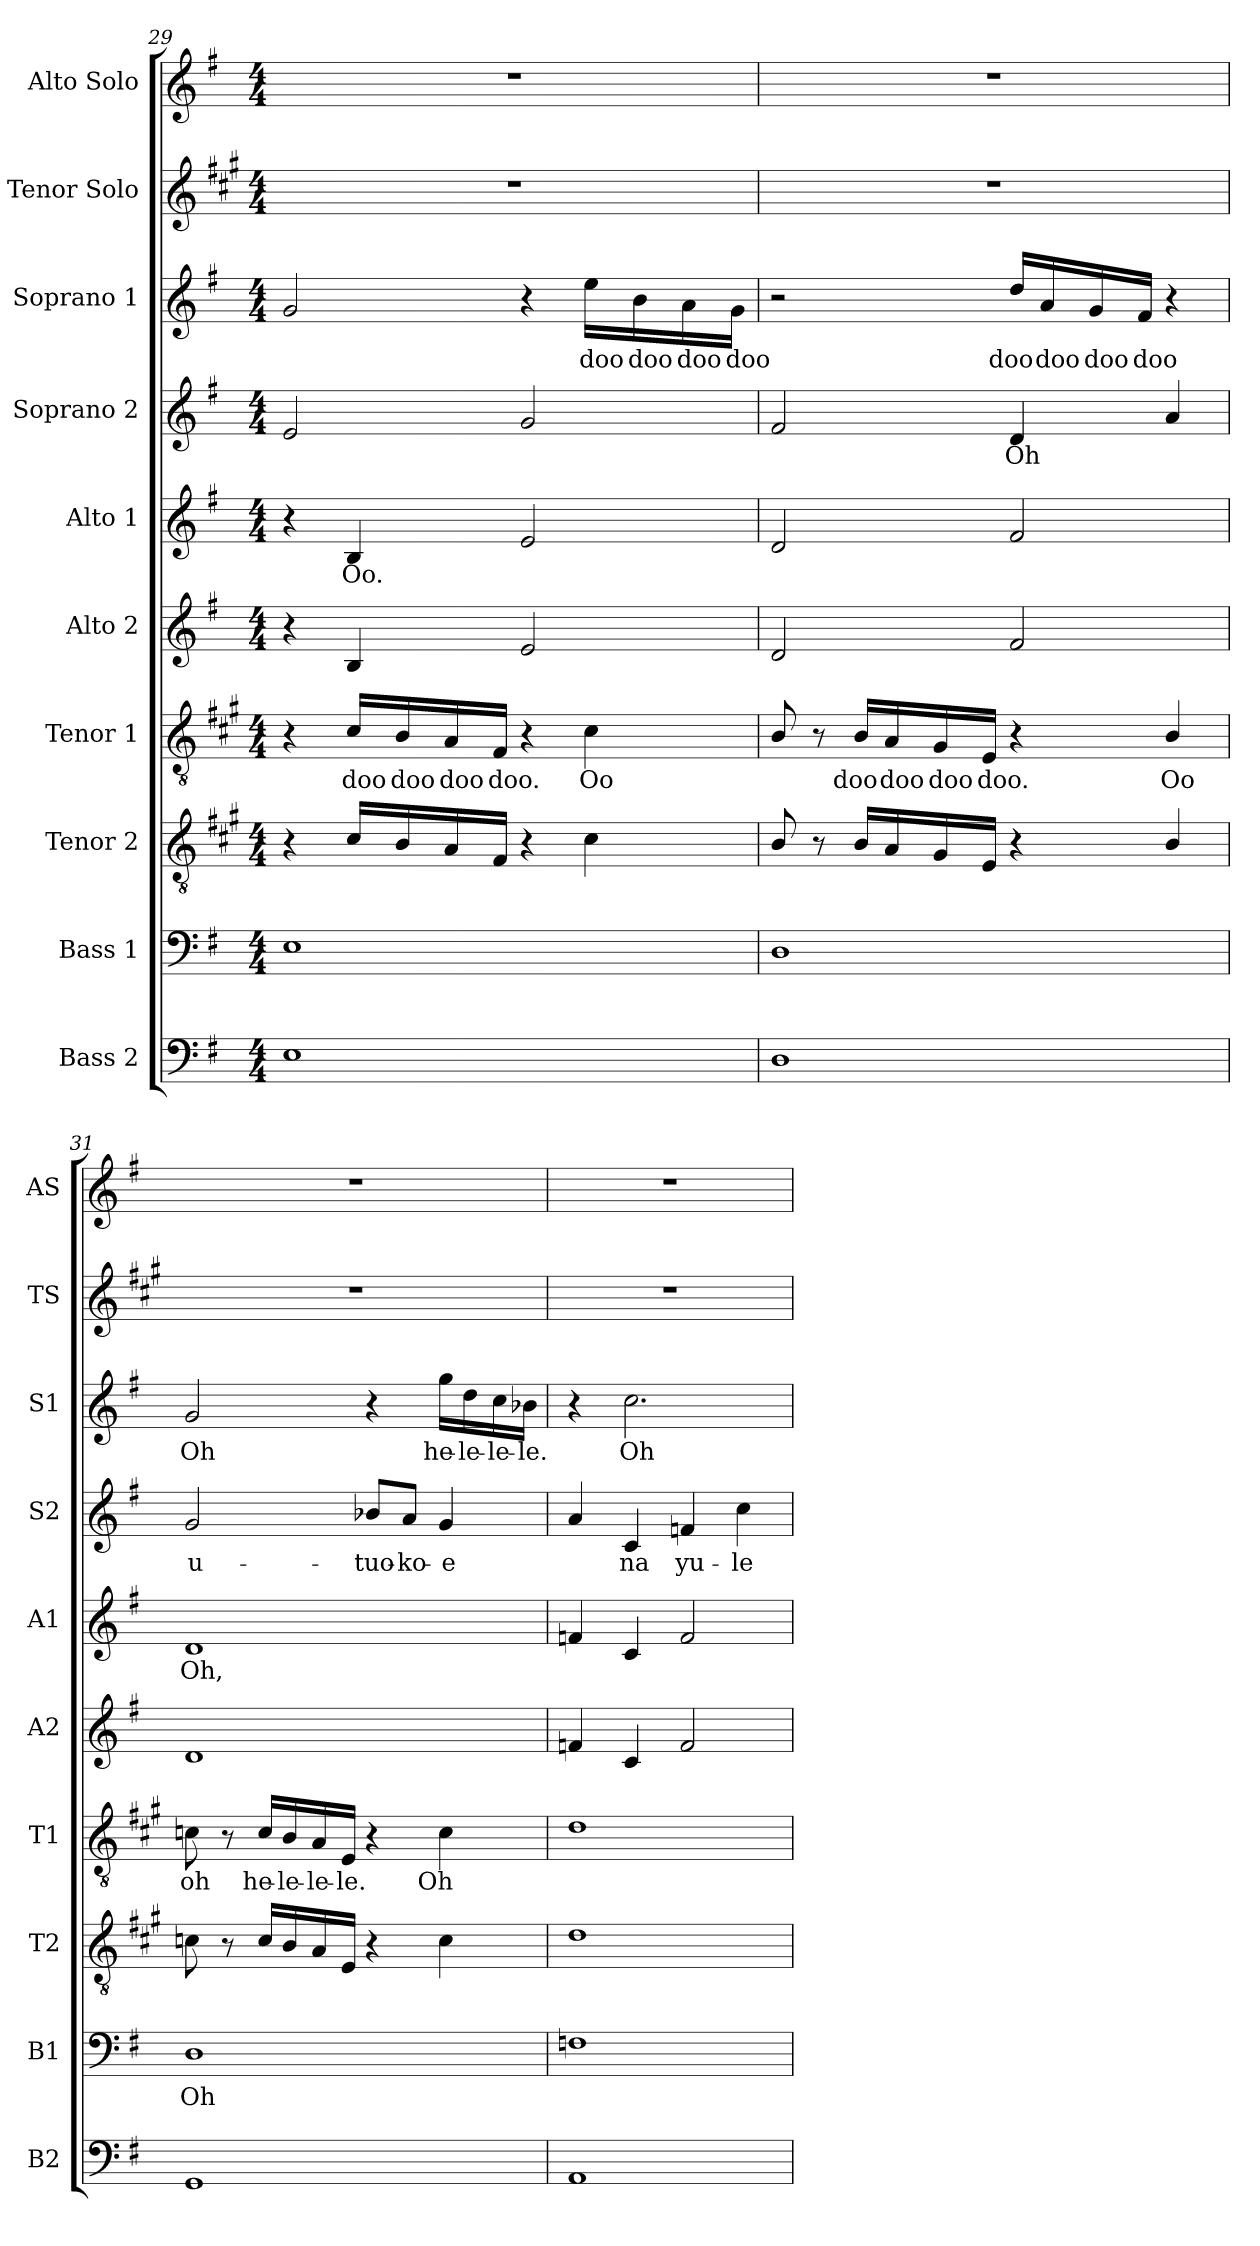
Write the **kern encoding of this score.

**kern	**kern	**text	**kern	**kern	**text	**kern	**kern	**text	**kern	**text	**kern	**text	**kern	**kern
*part10	*part9	*part9	*part8	*part7	*part7	*part6	*part5	*part5	*part4	*part4	*part3	*part3	*part2	*part1
*staff10	*staff9	*staff9	*staff8	*staff7	*staff7	*staff6	*staff5	*staff5	*staff4	*staff4	*staff3	*staff3	*staff2	*staff1
*I"Bass 2	*I"Bass 1	*	*I"Tenor 2	*I"Tenor 1	*	*I"Alto 2	*I"Alto 1	*	*I"Soprano 2	*	*I"Soprano 1	*	*I"Tenor Solo	*I"Alto Solo
*I'B2	*I'B1	*	*I'T2	*I'T1	*	*I'A2	*I'A1	*	*I'S2	*	*I'S1	*	*I'TS	*I'AS
*clefF4	*clefF4	*	*clefGv2	*clefGv2	*	*clefG2	*clefG2	*	*clefG2	*	*clefG2	*	*clefG2	*clefG2
*	*	*	*ITrd1c2	*ITrd1c2	*	*	*	*	*	*	*	*	*ITrd1c2	*
*k[f#]	*k[f#]	*	*k[f#]	*k[f#]	*	*k[f#]	*k[f#]	*	*k[f#]	*	*k[f#]	*	*k[f#]	*k[f#]
*M4/4	*M4/4	*	*M4/4	*M4/4	*	*M4/4	*M4/4	*	*M4/4	*	*M4/4	*	*M4/4	*M4/4
=29	=29	=29	=29	=29	=29	=29	=29	=29	=29	=29	=29	=29	=29	=29
1E	1E	.	4r	4r	.	4r	4r	.	2e/	.	2g/	.	1r	1r
!	!	!	!	!	!LO:LY:b	!	!	!LO:LY:b	!	!	!	!	!	!
.	.	.	16B/LL	16B/LL	doo	4B/	4B/	Oo.	.	.	.	.	.	.
!	!	!	!	!	!LO:LY:b	!	!	!	!	!	!	!	!	!
.	.	.	16A/	16A/	doo	.	.	.	.	.	.	.	.	.
!	!	!	!	!	!LO:LY:b	!	!	!	!	!	!	!	!	!
.	.	.	16G/	16G/	doo	.	.	.	.	.	.	.	.	.
!	!	!	!	!	!LO:LY:b	!	!	!	!	!	!	!	!	!
.	.	.	16E/JJ	16E/JJ	doo.	.	.	.	.	.	.	.	.	.
.	.	.	4r	4r	.	2e/	2e/	.	2g/	.	4r	.	.	.
!	!	!	!	!	!LO:LY:b	!	!	!	!	!	!	!LO:LY:b	!	!
.	.	.	4B\	4B\	Oo	.	.	.	.	.	16ee\LL	doo	.	.
!	!	!	!	!	!	!	!	!	!	!	!	!LO:LY:b	!	!
.	.	.	.	.	.	.	.	.	.	.	16b\	doo	.	.
!	!	!	!	!	!	!	!	!	!	!	!	!LO:LY:b	!	!
.	.	.	.	.	.	.	.	.	.	.	16a\	doo	.	.
!	!	!	!	!	!	!	!	!	!	!	!	!LO:LY:b	!	!
.	.	.	.	.	.	.	.	.	.	.	16g\JJ	doo	.	.
!!LO:PB:g=z
=30	=30	=30	=30	=30	=30	=30	=30	=30	=30	=30	=30	=30	=30	=30
1D	1D	.	8A/	8A/	.	2d/	2d/	.	2f#/	.	2r	.	1r	1r
.	.	.	8r	8r	.	.	.	.	.	.	.	.	.	.
!	!	!	!	!	!LO:LY:b	!	!	!	!	!	!	!	!	!
.	.	.	16A/LL	16A/LL	doo	.	.	.	.	.	.	.	.	.
!	!	!	!	!	!LO:LY:b	!	!	!	!	!	!	!	!	!
.	.	.	16G/	16G/	doo	.	.	.	.	.	.	.	.	.
!	!	!	!	!	!LO:LY:b	!	!	!	!	!	!	!	!	!
.	.	.	16F#/	16F#/	doo	.	.	.	.	.	.	.	.	.
!	!	!	!	!	!LO:LY:b	!	!	!	!	!	!	!	!	!
.	.	.	16D/JJ	16D/JJ	doo.	.	.	.	.	.	.	.	.	.
!	!	!	!	!	!	!	!	!	!	!LO:LY:b	!	!LO:LY:b	!	!
.	.	.	4r	4r	.	2f#/	2f#/	.	4d/	Oh	16dd/LL	doo	.	.
!	!	!	!	!	!	!	!	!	!	!	!	!LO:LY:b	!	!
.	.	.	.	.	.	.	.	.	.	.	16a/	doo	.	.
!	!	!	!	!	!	!	!	!	!	!	!	!LO:LY:b	!	!
.	.	.	.	.	.	.	.	.	.	.	16g/	doo	.	.
!	!	!	!	!	!	!	!	!	!	!	!	!LO:LY:b	!	!
.	.	.	.	.	.	.	.	.	.	.	16f#/JJ	doo	.	.
!	!	!	!	!	!LO:LY:b	!	!	!	!	!	!	!	!	!
.	.	.	4A/	4A/	Oo	.	.	.	4a/	.	4r	.	.	.
=31	=31	=31	=31	=31	=31	=31	=31	=31	=31	=31	=31	=31	=31	=31
!	!	!LO:LY:b	!	!	!LO:LY:b	!	!	!LO:LY:b	!	!LO:LY:b	!	!LO:LY:b	!	!
1GG	1D	Oh	8B-X\	8B-X\	oh	1d	1d	Oh,	2g/	u-	2g/	Oh	1r	1r
.	.	.	8r	8r	.	.	.	.	.	.	.	.	.	.
!	!	!	!	!	!LO:LY:b	!	!	!	!	!	!	!	!	!
.	.	.	16B-/LL	16B-/LL	he-	.	.	.	.	.	.	.	.	.
!	!	!	!	!	!LO:LY:b	!	!	!	!	!	!	!	!	!
.	.	.	16A/	16A/	-le-	.	.	.	.	.	.	.	.	.
!	!	!	!	!	!LO:LY:b	!	!	!	!	!	!	!	!	!
.	.	.	16G/	16G/	-le-	.	.	.	.	.	.	.	.	.
!	!	!	!	!	!LO:LY:b	!	!	!	!	!	!	!	!	!
.	.	.	16D/JJ	16D/JJ	-le.	.	.	.	.	.	.	.	.	.
!	!	!	!	!	!	!	!	!	!	!LO:LY:b	!	!	!	!
.	.	.	4r	4r	.	.	.	.	8b-X/L	-tuo-	4r	.	.	.
!	!	!	!	!	!	!	!	!	!	!LO:LY:b	!	!	!	!
.	.	.	.	.	.	.	.	.	8a/J	-ko-	.	.	.	.
!	!	!	!	!	!LO:LY:b	!	!	!	!	!LO:LY:b	!	!LO:LY:b	!	!
.	.	.	4B-\	4B-\	Oh	.	.	.	4g/	-e	16gg\LL	he-	.	.
!	!	!	!	!	!	!	!	!	!	!	!	!LO:LY:b	!	!
.	.	.	.	.	.	.	.	.	.	.	16dd\	-le-	.	.
!	!	!	!	!	!	!	!	!	!	!	!	!LO:LY:b	!	!
.	.	.	.	.	.	.	.	.	.	.	16cc\	-le-	.	.
!	!	!	!	!	!	!	!	!	!	!	!	!LO:LY:b	!	!
.	.	.	.	.	.	.	.	.	.	.	16b-X\JJ	-le.	.	.
=32	=32	=32	=32	=32	=32	=32	=32	=32	=32	=32	=32	=32	=32	=32
1AA	1Fn	.	1c	1c	.	4fn/	4fn/	.	4a/	.	4r	.	1r	1r
!	!	!	!	!	!	!	!	!	!	!LO:LY:b	!	!LO:LY:b	!	!
.	.	.	.	.	.	4c/	4c/	.	4c/	na	2.cc\	Oh	.	.
!	!	!	!	!	!	!	!	!	!	!LO:LY:b	!	!	!	!
.	.	.	.	.	.	2f/	2f/	.	4fn/	yu-	.	.	.	.
!	!	!	!	!	!	!	!	!	!	!LO:LY:b	!	!	!	!
.	.	.	.	.	.	.	.	.	4cc\	-le	.	.	.	.
=	=	=	=	=	=	=	=	=	=	=	=	=	=	=
*-	*-	*-	*-	*-	*-	*-	*-	*-	*-	*-	*-	*-	*-	*-
